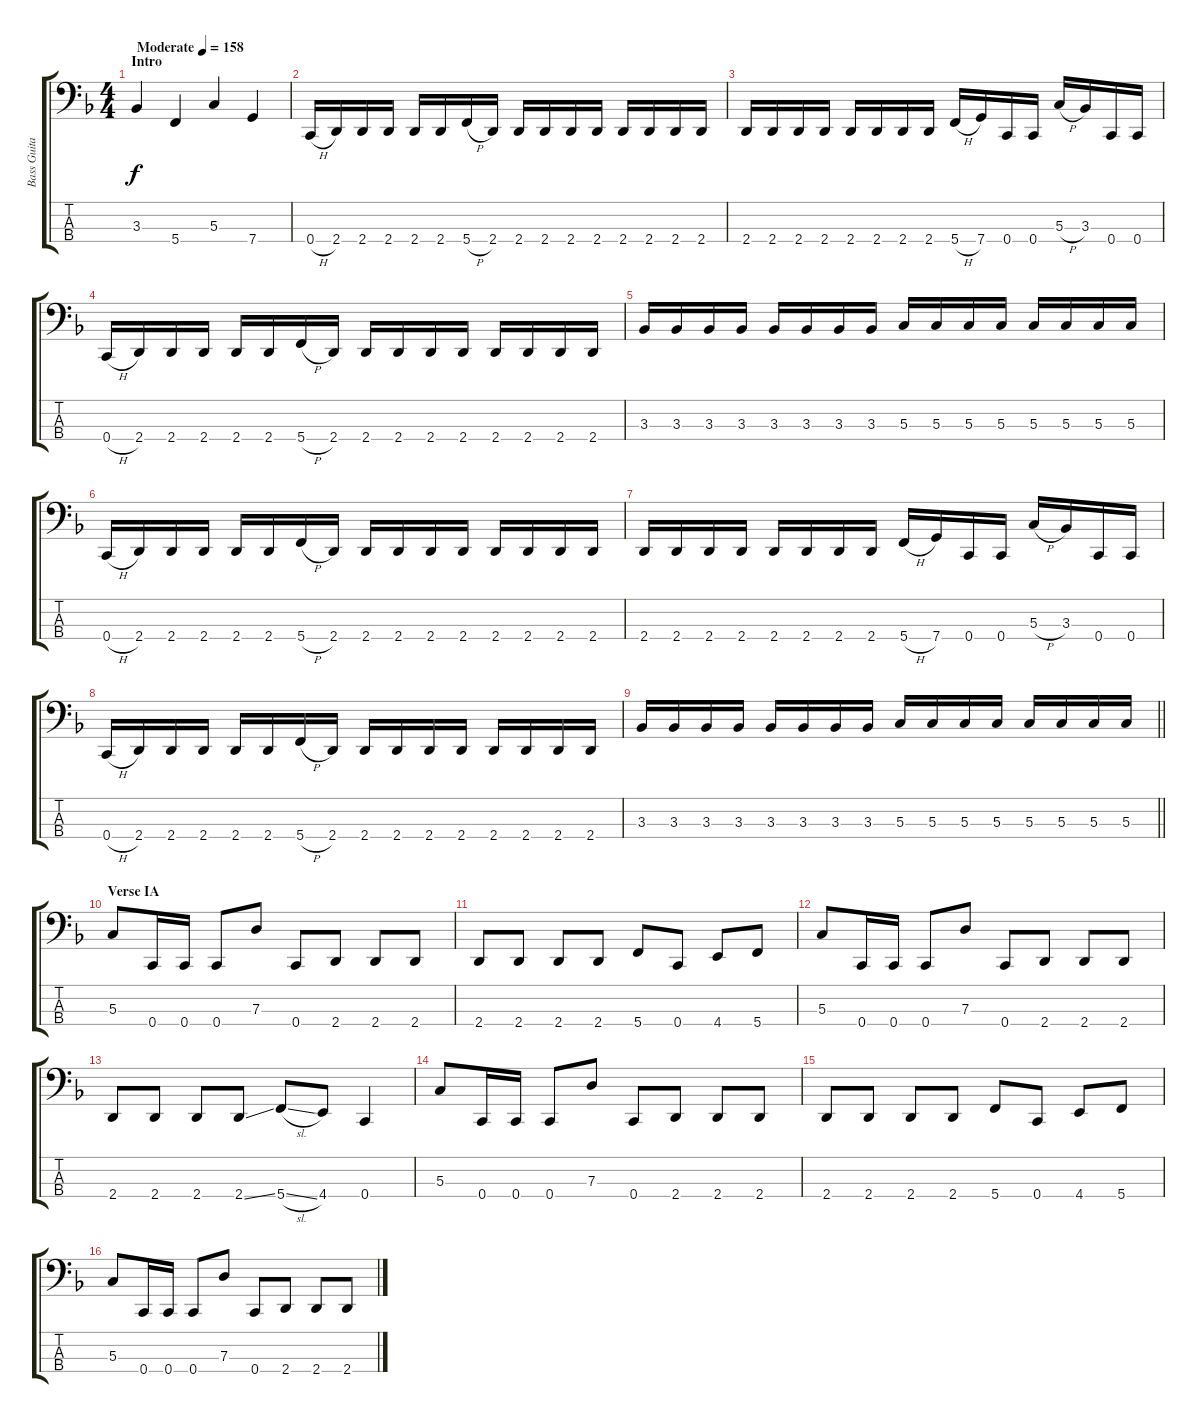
\track ("Bass Guitar" "Bass Guita") {instrument electricbasspick}
\staff {score tabs}
\tuning (F2 C2 G1 C1) {hide}
\ts (4 4)
\section ("" "Intro")
\tempo (158 "Moderate")
\clef f4
\ks f
3.3.4{dy f instrument electricbasspick} 5.4.4 5.3.4 7.4.4 |
0.4{h}.16 2.4.16 2.4.16 2.4.16 2.4.16 2.4.16 5.4{h}.16 2.4.16 2.4.16 2.4.16 2.4.16 2.4.16 2.4.16 2.4.16 2.4.16 2.4.16 |
2.4.16 2.4.16 2.4.16 2.4.16 2.4.16 2.4.16 2.4.16 2.4.16 5.4{h}.16 7.4.16 0.4.16 0.4.16 5.3{h}.16 3.3.16 0.4.16 0.4.16 |
0.4{h}.16 2.4.16 2.4.16 2.4.16 2.4.16 2.4.16 5.4{h}.16 2.4.16 2.4.16 2.4.16 2.4.16 2.4.16 2.4.16 2.4.16 2.4.16 2.4.16 |
3.3.16 3.3.16 3.3.16 3.3.16 3.3.16 3.3.16 3.3.16 3.3.16 5.3.16 5.3.16 5.3.16 5.3.16 5.3.16 5.3.16 5.3.16 5.3.16 |
0.4{h}.16 2.4.16 2.4.16 2.4.16 2.4.16 2.4.16 5.4{h}.16 2.4.16 2.4.16 2.4.16 2.4.16 2.4.16 2.4.16 2.4.16 2.4.16 2.4.16 |
2.4.16 2.4.16 2.4.16 2.4.16 2.4.16 2.4.16 2.4.16 2.4.16 5.4{h}.16 7.4.16 0.4.16 0.4.16 5.3{h}.16 3.3.16 0.4.16 0.4.16 |
0.4{h}.16 2.4.16 2.4.16 2.4.16 2.4.16 2.4.16 5.4{h}.16 2.4.16 2.4.16 2.4.16 2.4.16 2.4.16 2.4.16 2.4.16 2.4.16 2.4.16 |
\barLineRight lightlight
3.3.16 3.3.16 3.3.16 3.3.16 3.3.16 3.3.16 3.3.16 3.3.16 5.3.16 5.3.16 5.3.16 5.3.16 5.3.16 5.3.16 5.3.16 5.3.16 |
\section ("" "Verse IA")
5.3.8 0.4.16 0.4.16 0.4.8 7.3.8 0.4.8 2.4.8 2.4.8 2.4.8 |
2.4.8 2.4.8 2.4.8 2.4.8 5.4.8 0.4.8 4.4.8 5.4.8 |
5.3.8 0.4.16 0.4.16 0.4.8 7.3.8 0.4.8 2.4.8 2.4.8 2.4.8 |
2.4.8 2.4.8 2.4.8 2.4{ss}.8 5.4{sl}.8 4.4.8 0.4.4 |
5.3.8 0.4.16 0.4.16 0.4.8 7.3.8 0.4.8 2.4.8 2.4.8 2.4.8 |
2.4.8 2.4.8 2.4.8 2.4.8 5.4.8 0.4.8 4.4.8 5.4.8 |
5.3.8 0.4.16 0.4.16 0.4.8 7.3.8 0.4.8 2.4.8 2.4.8 2.4.8
